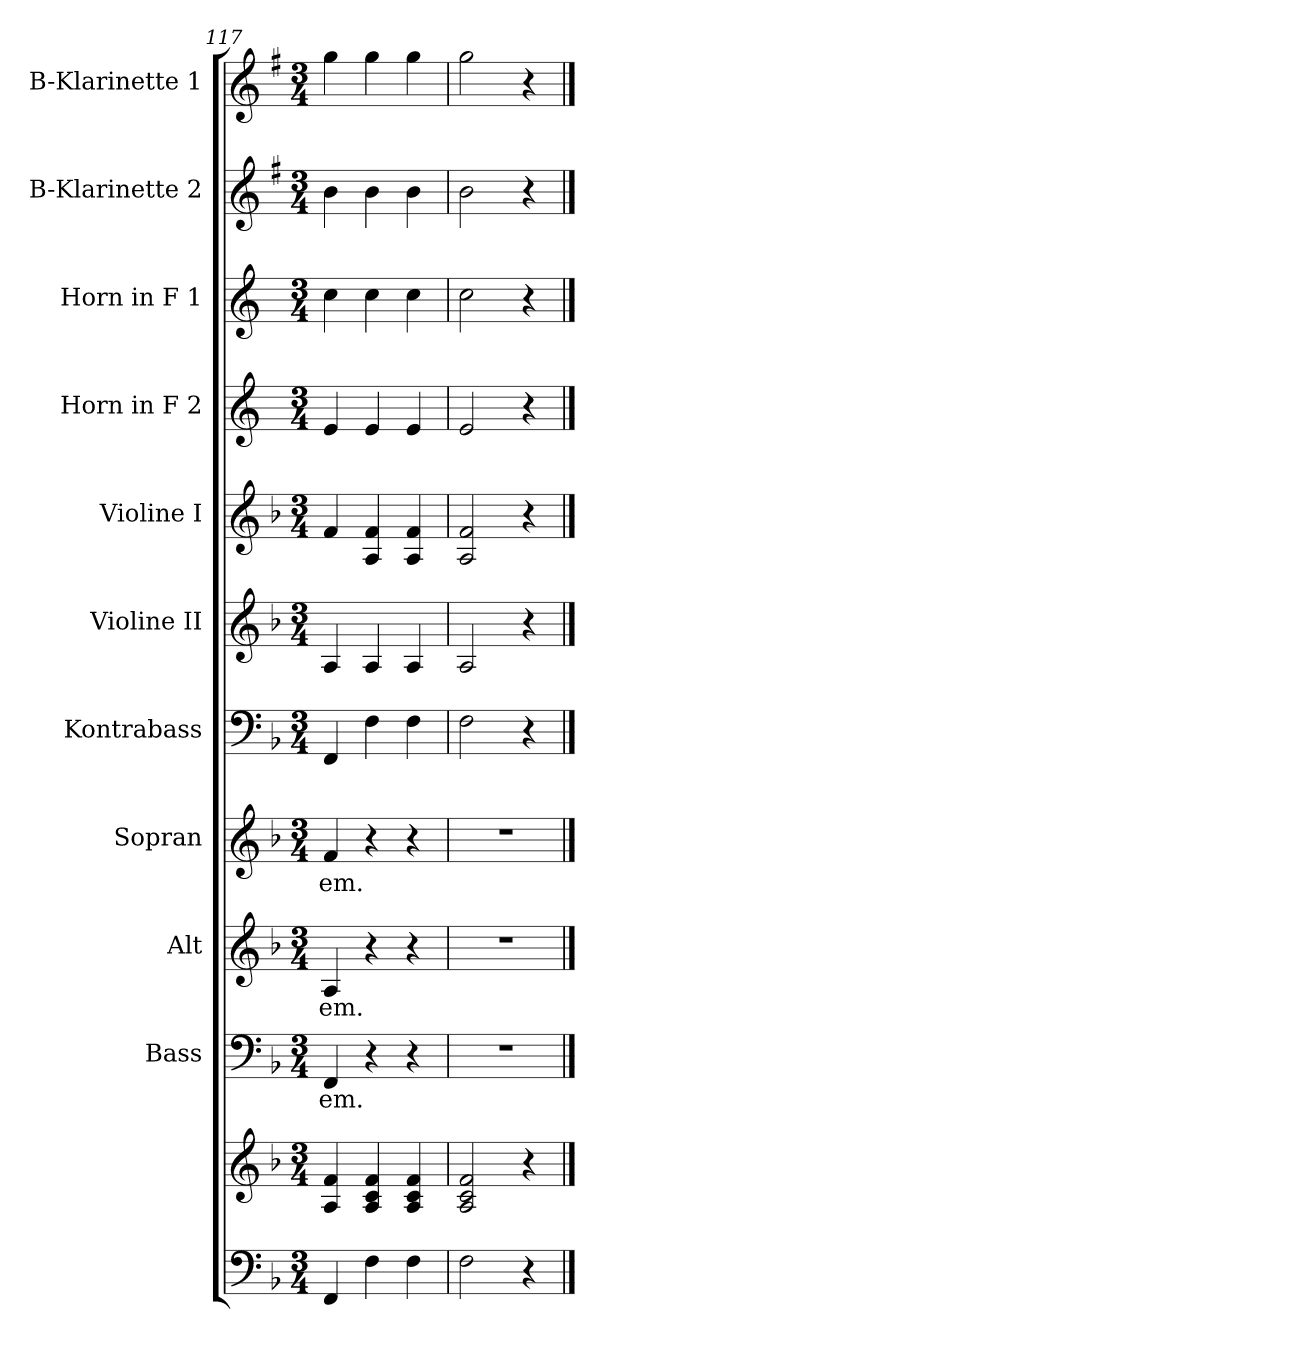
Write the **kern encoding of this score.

**kern	**kern	**kern	**text	**kern	**text	**kern	**text	**kern	**kern	**kern	**kern	**kern	**kern	**kern
*part11	*part11	*part10	*part10	*part9	*part9	*part8	*part8	*part7	*part6	*part5	*part4	*part3	*part2	*part1
*staff12	*staff11	*staff10	*staff10	*staff9	*staff9	*staff8	*staff8	*staff7	*staff6	*staff5	*staff4	*staff3	*staff2	*staff1
*	*	*I"Bass	*	*I"Alt	*	*I"Sopran	*	*I"Kontrabass	*I"Violine II	*I"Violine I	*I"Horn in F 2	*I"Horn in F 1	*I"B-Klarinette 2	*I"B-Klarinette 1
*	*	*I'B.	*	*I'A.	*	*I'S.	*	*I'Kb.	*I'Vl. II	*I'Vl. I	*	*	*I'B Kl. 2	*I'B Kl. 1
*clefF4	*clefG2	*clefF4	*	*clefG2	*	*clefG2	*	*clefF4	*clefG2	*clefG2	*clefG2	*clefG2	*clefG2	*clefG2
*	*	*	*	*	*	*	*	*ITrd7c12	*	*	*ITrd4c7	*ITrd4c7	*ITrd1c2	*ITrd1c2
*k[b-]	*k[b-]	*k[b-]	*	*k[b-]	*	*k[b-]	*	*k[b-]	*k[b-]	*k[b-]	*k[b-]	*k[b-]	*k[b-]	*k[b-]
*F:	*F:	*F:	*	*F:	*	*F:	*	*F:	*F:	*F:	*F:	*F:	*F:	*F:
*M3/4	*M3/4	*M3/4	*	*M3/4	*	*M3/4	*	*M3/4	*M3/4	*M3/4	*M3/4	*M3/4	*M3/4	*M3/4
=117	=117	=117	=117	=117	=117	=117	=117	=117	=117	=117	=117	=117	=117	=117
!	!	!	!LO:LY:b	!	!LO:LY:b	!	!LO:LY:b	!	!	!	!	!	!	!
4FF/	4A/ 4f/	4FF/	-em.	4A/	-em.	4f/	-em.	4FFF/	4A/	4f/	4A/	4f\	4a\	4ff\
4F\	4A/ 4c/ 4f/	4r	.	4r	.	4r	.	4FF\	4A/	4A/ 4f/	4A/	4f\	4a\	4ff\
4F\	4A/ 4c/ 4f/	4r	.	4r	.	4r	.	4FF\	4A/	4A/ 4f/	4A/	4f\	4a\	4ff\
=118	=118	=118	=118	=118	=118	=118	=118	=118	=118	=118	=118	=118	=118	=118
2F\	2A/ 2c/ 2f/	2.r	.	2.r	.	2.r	.	2FF\	2A/	2A/ 2f/	2A/	2f\	2a\	2ff\
4r	4r	.	.	.	.	.	.	4r	4r	4r	4r	4r	4r	4r
==	==	==	==	==	==	==	==	==	==	==	==	==	==	==
*-	*-	*-	*-	*-	*-	*-	*-	*-	*-	*-	*-	*-	*-	*-
